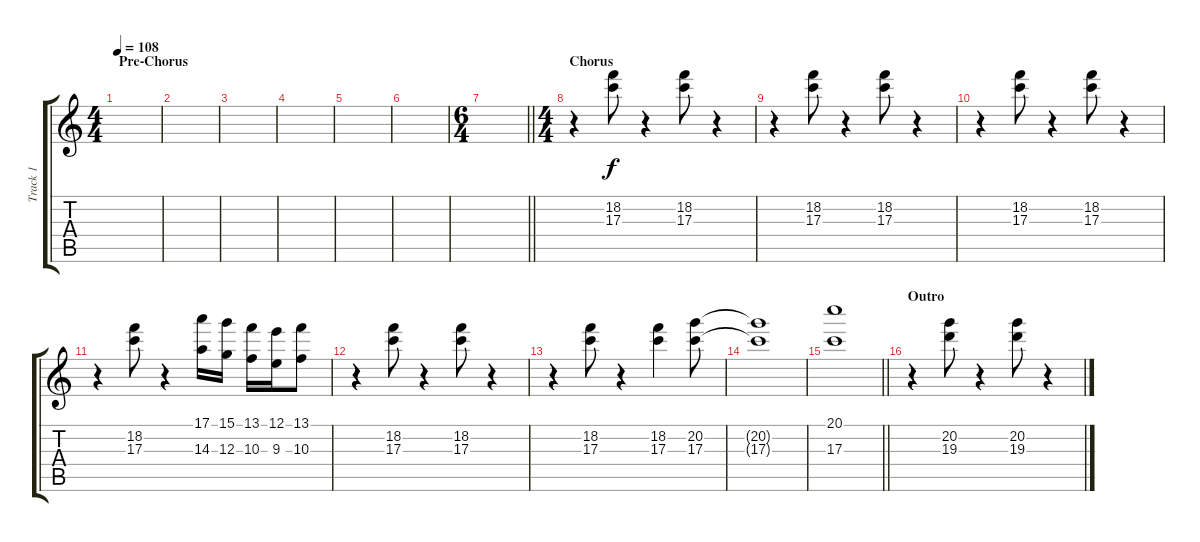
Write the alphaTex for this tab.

\track ("Track 1" "Track 1") {instrument acousticguitarsteel}
\staff {score tabs}
\tuning (E4 B3 G3 D3 A2 E2) {hide}
\ts (4 4)
\section ("" "Pre-Chorus")
\tempo 108
\clef g2
\ks c
|
|
|
|
|
|
\ts (6 4)
\barLineRight lightlight
|
\ts (4 4)
\section ("" "Chorus")
r.4 (18.2 17.3).8 r.4 (18.2 17.3).8 r.4 |
r.4 (18.2 17.3).8 r.4 (18.2 17.3).8 r.4 |
r.4 (18.2 17.3).8 r.4 (18.2 17.3).8 r.4 |
r.4 (18.2 17.3).8 r.4 (17.1 14.3).16 (15.1 12.3).16 (13.1 10.3).16 (12.1 9.3).16 (13.1 10.3).8 |
r.4 (18.2 17.3).8 r.4 (18.2 17.3).8 r.4 |
r.4 (18.2 17.3).8 r.4 (18.2 17.3).4 (20.2 17.3).8 |
(20.2{t} 17.3{t}).1 |
\barLineRight lightlight
(20.1 17.3).1 |
\section ("" "Outro")
r.4 (20.2 19.3).8 r.4 (20.2 19.3).8 r.4
